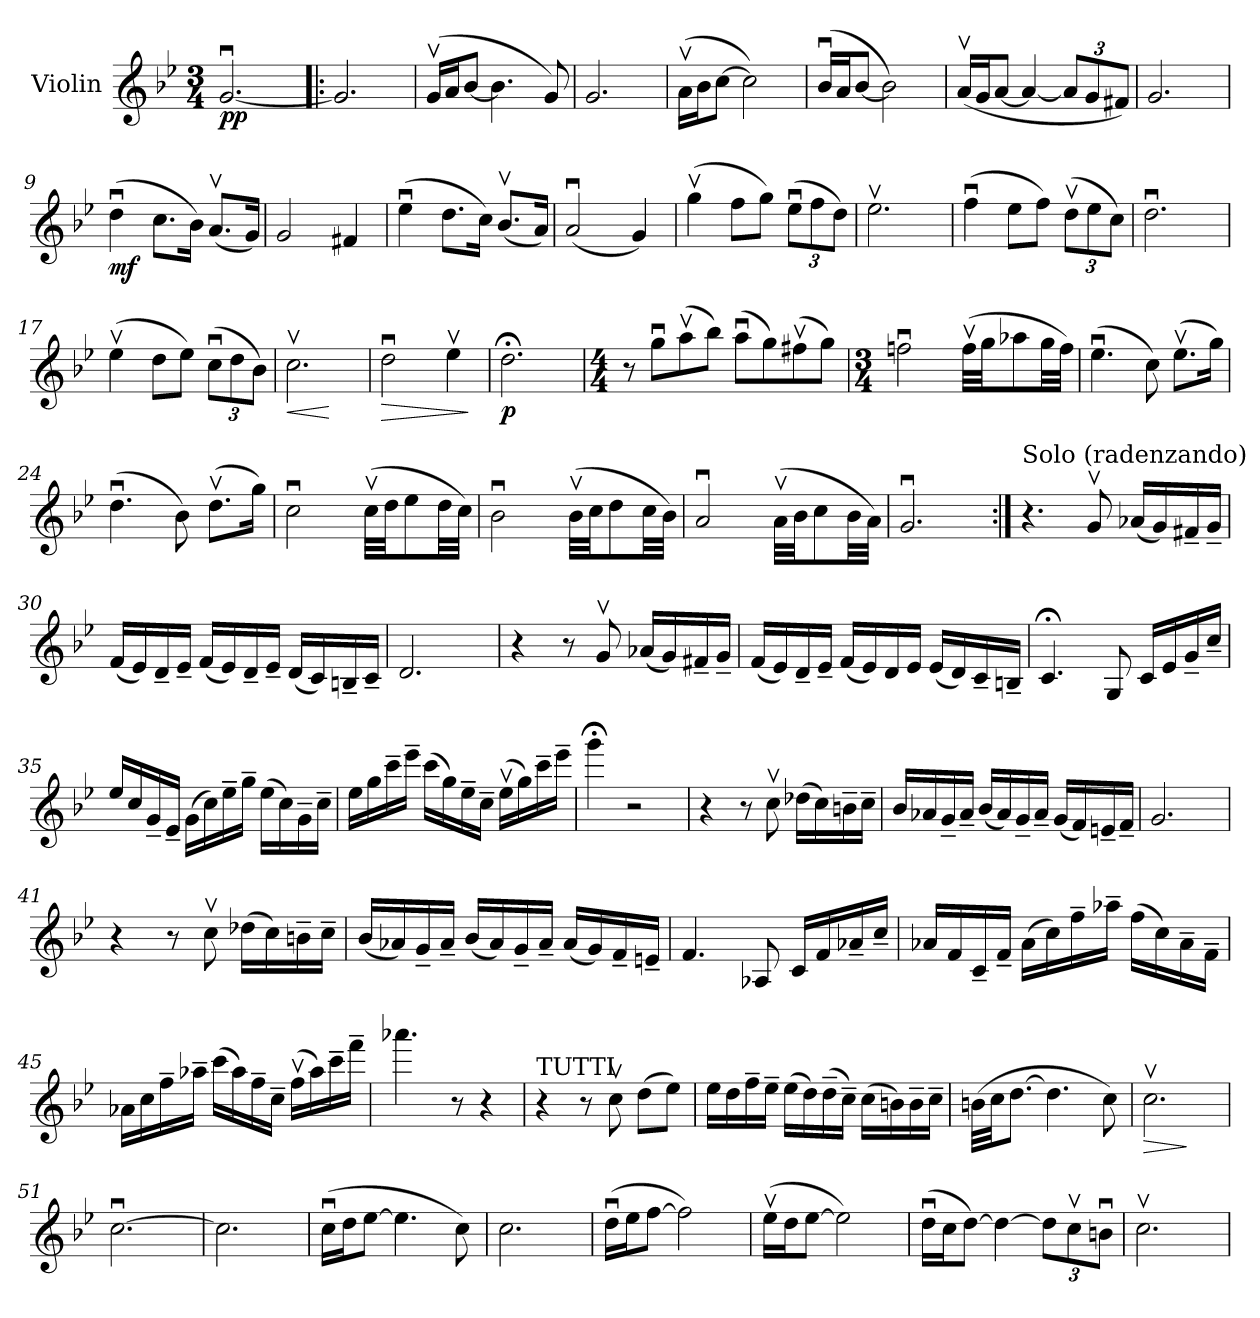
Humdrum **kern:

**kern	**dynam
*part1	*part1
*staff1	*staff1
*I"Violin	*
*I'Vln	*
*clefG2	*
*k[b-e-]	*
*M3/4	*
=1	=1
!	!LO:DY:b
[2.gu/	pp
=2!|:	=2!|:
2.g/]	.
=3	=3
(16gv/LL	.
16a/J	.
[8b-/J	.
4.b-\]	.
8g/)	.
=4	=4
2.g/	.
=5	=5
(16av\LL	.
16b-\J	.
[8cc\J	.
2cc\])	.
=6	=6
(16b-u/LL	.
16a/J	.
[8b-/J	.
2b-\])	.
=7	=7
(16av/LL	.
16g/J	.
[8a/J	.
4a/_	.
*Xbrackettup	*
12a/L]	.
12g/	.
12f#X/J)	.
=8	=8
2.g/	.
=9	=9
!	!LO:DY:b
(4ddu\	mf
8.cc\L	.
16b-\Jk)	.
(8.av/L	.
16g/Jk)	.
!!LO:LB:g=z
=10	=10
2g/	.
4f#X/	.
=11	=11
(4ee-u\	.
8.dd\L	.
16cc\Jk)	.
(8.b-v/L	.
16a/Jk)	.
=12	=12
(2au/	.
4g/)	.
=13	=13
(4ggv\	.
8ff\L	.
8gg\J)	.
(12ee-u\L	.
12ff\	.
12dd\J)	.
=14	=14
2.ee-v\	.
=15	=15
(4ffu\	.
8ee-\L	.
8ff\J)	.
(12ddv\L	.
12ee-\	.
12cc\J)	.
=16	=16
2.ddu\	.
=17	=17
(4ee-v\	.
8dd\L	.
8ee-\J)	.
(12ccu\L	.
12dd\	.
12b-\J)	.
!!LO:LB:g=z
=18	=18
!	!LO:HP:b
2.ccv\	<
.	[
=19	=19
!	!LO:HP:b
2ddu\	>
4ee-v\	.
.	]
=20	=20
!	!LO:DY:b
2.dd;<\	p
=21	=21
*M4/4	*
8r	.
8ggu\L	.
(8aav\	.
8bb-\J)	.
(8aau\L	.
8gg\)	.
(8ff#Xv\	.
8gg\J)	.
=22	=22
*M3/4	*
2ffnu\	.
(32ffv\LLL	.
32gg\JJ	.
8aa-X\	.
32gg\LL	.
32ff\JJJ)	.
=23	=23
(4.ee-u\	.
8cc\)	.
(8.ee-v\L	.
16gg\Jk)	.
!!LO:LB:g=z
=24	=24
(4.ddu\	.
8b-\)	.
(8.ddv\L	.
16gg\Jk)	.
=25	=25
2ccu\	.
(32ccv\LLL	.
32dd\JJ	.
8ee-\	.
32dd\LL	.
32cc\JJJ)	.
=26	=26
2b-u\	.
(32b-v\LLL	.
32cc\JJ	.
8dd\	.
32cc\LL	.
32b-\JJJ)	.
=27	=27
2au/	.
(32av\LLL	.
32b-\JJ	.
8cc\	.
32b-\LL	.
32a\JJJ)	.
=28	=28
2.gu/	.
!!LO:LB:g=z
=29:|!	=29:|!
!LO:TX:a:t=Solo (radenzando)	!
4.r	.
8gv/	.
(16a-X/LL	.
16g/)	.
16f#X~/	.
16g~/JJ	.
=30	=30
(16f/LL	.
16e-/)	.
16d~/	.
16e-~/JJ	.
(16f/LL	.
16e-/)	.
16d~/	.
16e-~/JJ	.
(16d/LL	.
16c/)	.
16Bn~/	.
16c~/JJ	.
=31	=31
2.d/	.
=32	=32
4r	.
8r	.
8gv/	.
(16a-X/LL	.
16g/)	.
16f#X~/	.
16g~/JJ	.
=33	=33
(16f/LL	.
16e-/)	.
16d~/	.
16e-~/JJ	.
(16f/LL	.
16e-/)	.
16d/	.
16e-/JJ	.
(16e-/LL	.
16d/)	.
16c~/	.
16Bn~/JJ	.
!!LO:LB:g=z
=34	=34
4.c;</	.
8G/	.
16c/LL	.
16e-/	.
16g~/	.
16cc~/JJ	.
=35	=35
16ee-/LL	.
16cc/	.
16g~/	.
16e-~/JJ	.
(16g\LL	.
16cc\)	.
16ee-~\	.
16gg~\JJ	.
(16ee-\LL	.
16cc\)	.
16g~\	.
16cc~\JJ	.
=36	=36
16ee-\LL	.
16gg\	.
16ccc~\	.
16eee-~\JJ	.
(16ccc\LL	.
16gg\)	.
16ee-~\	.
16cc~\JJ	.
(16ee-v\LL	.
16gg\)	.
16ccc~\	.
16eee-~\JJ	.
=37	=37
4ggg;<\	.
2r	.
!!LO:LB:g=z
=38	=38
4r	.
8r	.
8ccv\	.
(16dd-X\LL	.
16cc\)	.
16bn~\	.
16cc~\JJ	.
=39	=39
16b-/LL	.
16a-X/	.
16g~/	.
16a-~/JJ	.
(16b-/LL	.
16a-/)	.
16g~/	.
16a-~/JJ	.
(16g/LL	.
16f/)	.
16en~/	.
16f~/JJ	.
=40	=40
2.g/	.
=41	=41
4r	.
8r	.
8ccv\	.
(16dd-X\LL	.
16cc\)	.
16bn~\	.
16cc~\JJ	.
=42	=42
(16b-/LL	.
16a-X/)	.
16g~/	.
16a-~/JJ	.
(16b-/LL	.
16a-/)	.
16g~/	.
16a-~/JJ	.
(16a-/LL	.
16g/)	.
16f~/	.
16en~/JJ	.
!!LO:LB:g=z
=43	=43
4.f/	.
8A-X/	.
16c/LL	.
16f/	.
16a-X~/	.
16cc~/JJ	.
=44	=44
16a-X/LL	.
16f/	.
16c~/	.
16f~/JJ	.
(16a-\LL	.
16cc\)	.
16ff~\	.
16aa-X~\JJ	.
(16ff\LL	.
16cc\)	.
16a-~\	.
16f~\JJ	.
=45	=45
16a-X\LL	.
16cc\	.
16ff~\	.
16aa-X~\JJ	.
(16ccc\LL	.
16aa-\)	.
16ff~\	.
16cc~\JJ	.
(16ffv\LL	.
16aa-\)	.
16ccc~\	.
16fff~\JJ	.
=46	=46
4.aaa-X\	.
8r	.
4r	.
!!LO:LB:g=z
=47	=47
!LO:TX:a:t=TUTTI	!
4r	.
8r	.
8ccv\	.
(8dd\L	.
8ee-\J)	.
=48	=48
16ee-\LL	.
16dd\	.
16ff~\	.
16ee-~\JJ	.
(16ee-\LL	.
16dd\)	.
(16dd~\	.
16cc~\JJ)	.
(16cc\LL	.
16bn\)	.
16b~\	.
16cc~\JJ	.
=49	=49
(32bn\LLL	.
32cc\JJ	.
[8.dd\J	.
4.dd\]	.
8cc\)	.
=50	=50
!	!LO:HP:b
2.ccv\	>
.	]
!!LO:LB:g=z
=51	=51
[2.ccu\	.
=52	=52
2.cc\]	.
=53	=53
(16ccu\LL	.
16dd\J	.
[8ee-\J	.
4.ee-\]	.
8cc\)	.
=54	=54
2.cc\	.
=55	=55
(16ddu\LL	.
16ee-\J	.
[8ff\J	.
2ff\])	.
=56	=56
(16ee-v\LL	.
16dd\J	.
[8ee-\J	.
2ee-\])	.
=57	=57
(16ddu\LL	.
16cc\J	.
[8dd\J)	.
4dd\_	.
12dd\L]	.
12ccv\	.
12bnu\J	.
=58	=58
2.ccv\	.
=	=
*-	*-
